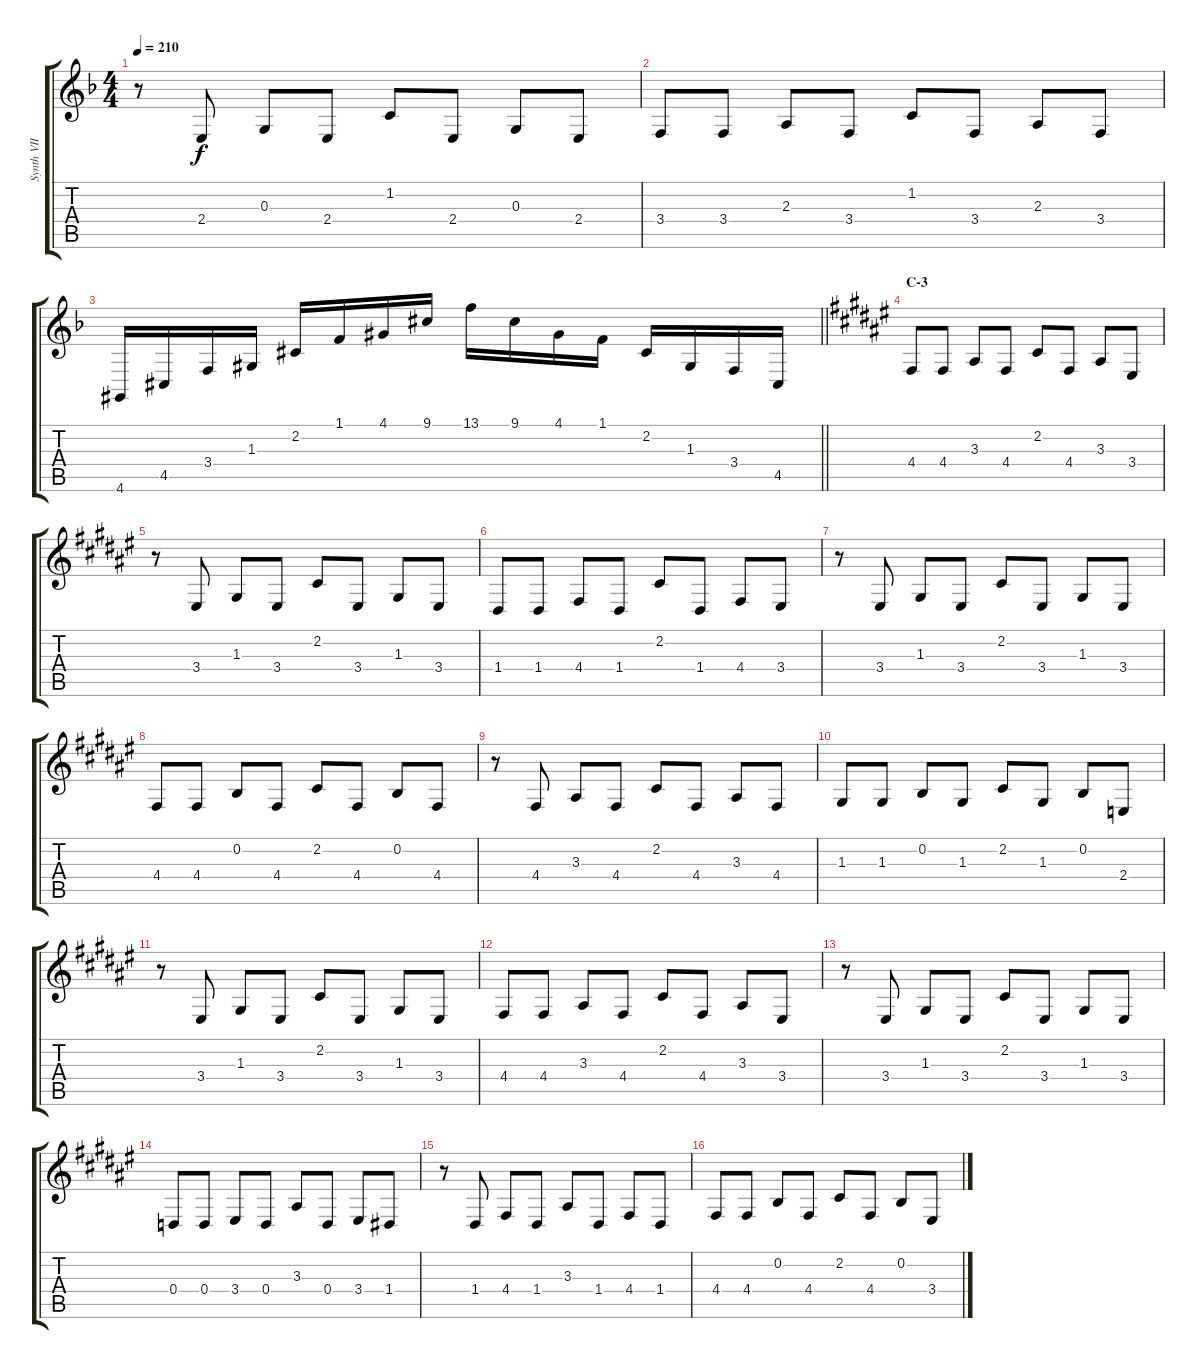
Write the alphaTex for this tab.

\track ("Synth VII (Kotobuki Tsumugi)" "Synth VII ") {instrument lead2sawtooth}
\staff {score tabs}
\tuning (E4 B3 G3 D3 A2 E2) {hide}
\ts (4 4)
\tempo 210
\clef g2
\ks f
r.8{dy f} 2.4.8 0.3.8 2.4.8 1.2.8 2.4.8 0.3.8 2.4.8 |
3.4.8 3.4.8 2.3.8 3.4.8 1.2.8 3.4.8 2.3.8 3.4.8 |
\barLineRight lightlight
4.6{acc #}.16 4.5{acc #}.16 3.4.16 1.3{acc #}.16 2.2{acc #}.16 1.1.16 4.1{acc #}.16 9.1{acc #}.16 13.1.16 9.1{acc #}.16 4.1{acc #}.16 1.1.16 2.2{acc #}.16 1.3{acc #}.16 3.4.16 4.5{acc #}.16 |
\section ("" "C-3")
\ks f#
4.4.8 4.4.8 3.3.8 4.4.8 2.2.8 4.4.8 3.3.8 3.4.8 |
r.8 3.4.8 1.3.8 3.4.8 2.2.8 3.4.8 1.3.8 3.4.8 |
1.4.8 1.4.8 4.4.8 1.4.8 2.2.8 1.4.8 4.4.8 3.4.8 |
r.8 3.4.8 1.3.8 3.4.8 2.2.8 3.4.8 1.3.8 3.4.8 |
4.4.8 4.4.8 0.2.8 4.4.8 2.2.8 4.4.8 0.2.8 4.4.8 |
r.8 4.4.8 3.3.8 4.4.8 2.2.8 4.4.8 3.3.8 4.4.8 |
1.3.8 1.3.8 0.2.8 1.3.8 2.2.8 1.3.8 0.2.8 2.4.8 |
r.8 3.4.8 1.3.8 3.4.8 2.2.8 3.4.8 1.3.8 3.4.8 |
4.4.8 4.4.8 3.3.8 4.4.8 2.2.8 4.4.8 3.3.8 3.4.8 |
r.8 3.4.8 1.3.8 3.4.8 2.2.8 3.4.8 1.3.8 3.4.8 |
0.4.8 0.4.8 3.4.8 0.4.8 3.3.8 0.4.8 3.4.8 1.4.8 |
r.8 1.4.8 4.4.8 1.4.8 3.3.8 1.4.8 4.4.8 1.4.8 |
4.4.8 4.4.8 0.2.8 4.4.8 2.2.8 4.4.8 0.2.8 3.4.8
